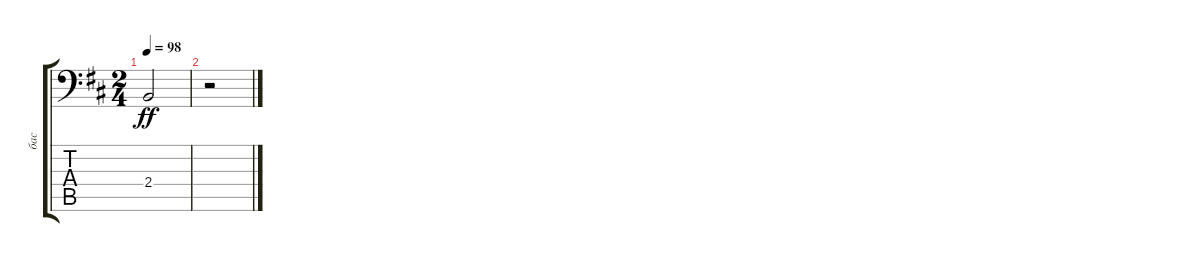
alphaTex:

\track ("бас" "бас") {instrument electricbassfinger}
\staff {score tabs}
\tuning (D6 G2 D2 A1 E1 C-1) {hide}
\ts (2 4)
\tempo 98
\clef f4
\ks bminor
2.4{t}.2{dy ff} |
r.2
